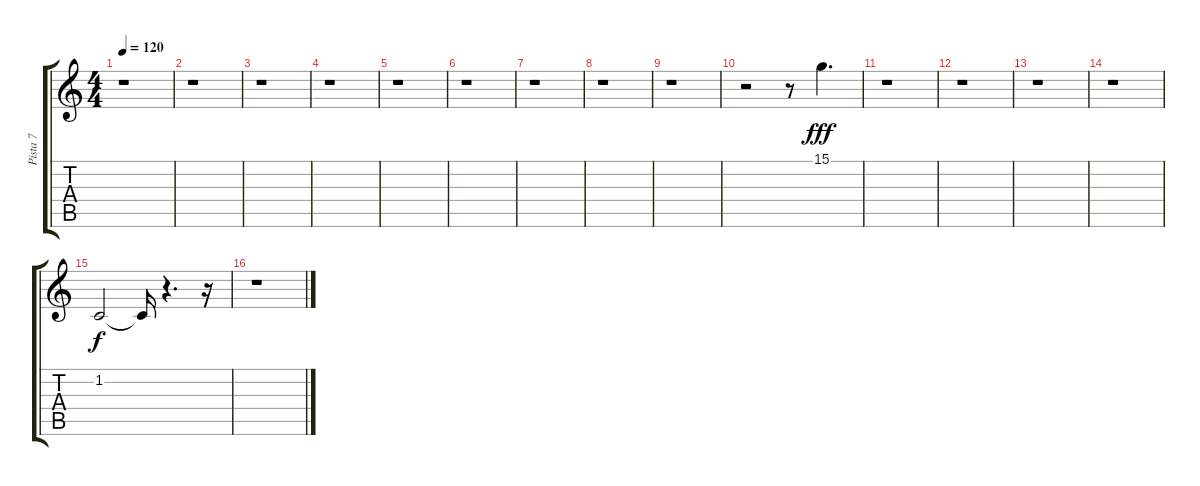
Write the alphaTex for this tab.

\track ("Pista 7" "Pista 7") {instrument trumpet}
\staff {score tabs}
\tuning (E4 B3 G3 D3 A2 E2) {hide}
\ts (4 4)
\tempo 120
\clef g2
\ks c
r.1{dy fff} |
r.1 |
r.1 |
r.1 |
r.1 |
r.1 |
r.1 |
r.1 |
r.1 |
r.2 r.8 15.1.4{d} |
r.1 |
r.1 |
r.1 |
r.1 |
1.2.2{dy f instrument guitarharmonics} 1.2{t}.16 r.4{d} r.16 |
r.1
